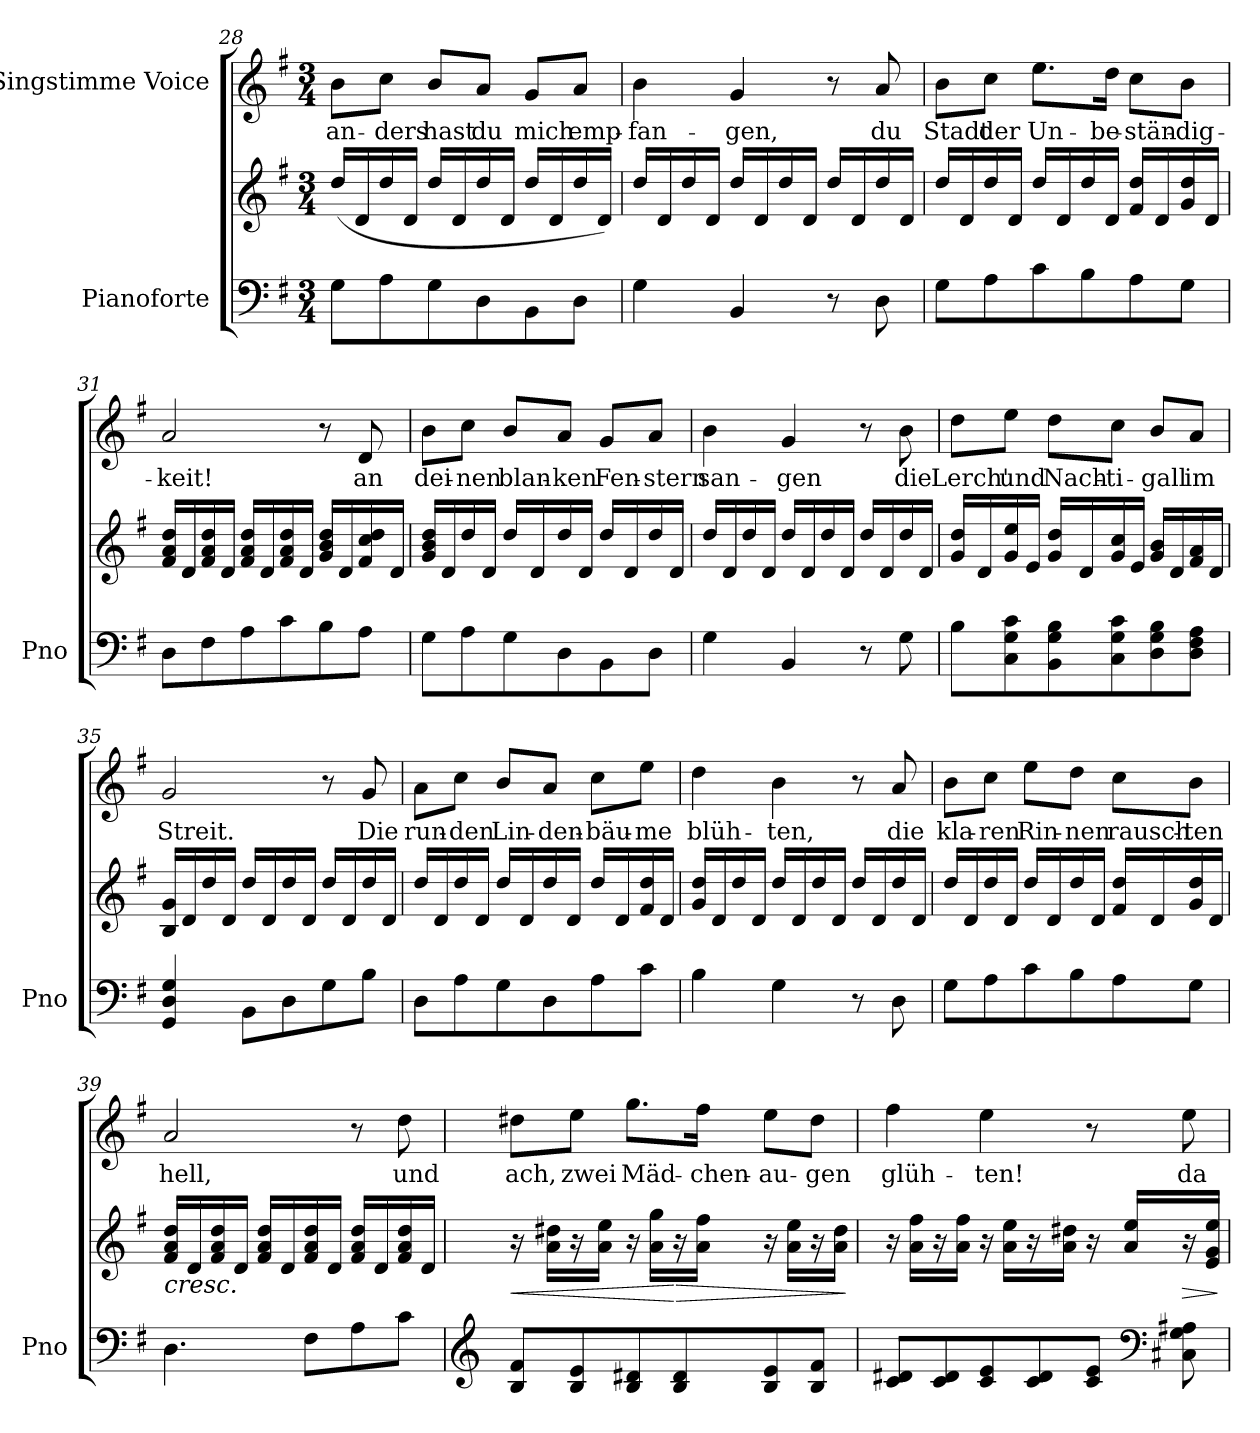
**kern	**kern	**dynam	**kern	**text
*part2	*part2	*part2	*part1	*part1
*staff3	*staff2	*staff2/3	*staff1	*staff1
*I"Pianoforte	*	*	*I"Singstimme Voice	*
*I'Pno	*	*	*	*
*clefF4	*clefG2	*	*clefG2	*
*k[f#]	*k[f#]	*	*k[f#]	*
*M3/4	*M3/4	*	*M3/4	*
=28	=28	=28	=28	=28
!	!	!	!	!LO:LY:b
8G\L	(<16dd/LL	.	8b\L	an-
.	16d/	.	.	.
!	!	!	!	!LO:LY:b
8A\	16dd/	.	8cc\J	-ders
.	16d/JJ	.	.	.
!	!	!	!	!LO:LY:b
8G\	16dd/LL	.	8b/L	hast
.	16d/	.	.	.
!	!	!	!	!LO:LY:b
8D\	16dd/	.	8a/J	du
.	16d/JJ	.	.	.
!	!	!	!	!LO:LY:b
8BB\	16dd/LL	.	8g/L	mich
.	16d/	.	.	.
!	!	!	!	!LO:LY:b
8D\J	16dd/	.	8a/J	emp-
.	16d/JJ)	.	.	.
=29	=29	=29	=29	=29
!	!	!	!	!LO:LY:b
4G\	16dd/LL	.	4b\	-fan-
.	16d/	.	.	.
.	16dd/	.	.	.
.	16d/JJ	.	.	.
!	!	!	!	!LO:LY:b
4BB/	16dd/LL	.	4g/	-gen,
.	16d/	.	.	.
.	16dd/	.	.	.
.	16d/JJ	.	.	.
8r	16dd/LL	.	8r	.
.	16d/	.	.	.
!	!	!	!	!LO:LY:b
8D\	16dd/	.	8a/	du
.	16d/JJ	.	.	.
!!LO:PB:g=z
=30	=30	=30	=30	=30
!	!	!	!	!LO:LY:b
8G\L	16dd/LL	.	8b\L	Stadt
.	16d/	.	.	.
!	!	!	!	!LO:LY:b
8A\	16dd/	.	8cc\J	der
.	16d/JJ	.	.	.
!	!	!	!	!LO:LY:b
8c\	16dd/LL	.	8.ee\L	Un-
.	16d/	.	.	.
8B\	16dd/	.	.	.
!	!	!	!	!LO:LY:b
.	16d/JJ	.	16dd\Jk	-be-
!	!	!	!	!LO:LY:b
8A\	16f#/ 16dd/LL	.	8cc\L	-stän-
.	16d/	.	.	.
!	!	!	!	!LO:LY:b
8G\J	16g/ 16dd/	.	8b\J	-dig-
.	16d/JJ	.	.	.
=31	=31	=31	=31	=31
!	!	!	!	!LO:LY:b
8D\L	16f#/ 16a/ 16dd/LL	.	2a/	-keit!
.	16d/	.	.	.
8F#\	16f#/ 16a/ 16dd/	.	.	.
.	16d/JJ	.	.	.
8A\	16f#/ 16a/ 16dd/LL	.	.	.
.	16d/	.	.	.
8c\	16f#/ 16a/ 16dd/	.	.	.
.	16d/JJ	.	.	.
8B\	16g/ 16b/ 16dd/LL	.	8r	.
.	16d/	.	.	.
!	!	!	!	!LO:LY:b
8A\J	16f#/ 16cc/ 16dd/	.	8d/	an
.	16d/JJ	.	.	.
=32	=32	=32	=32	=32
!	!	!	!	!LO:LY:b
8G\L	16g/ 16b/ 16dd/LL	.	8b\L	dei-
.	16d/	.	.	.
!	!	!	!	!LO:LY:b
8A\	16dd/	.	8cc\J	-nen
.	16d/JJ	.	.	.
!	!	!	!	!LO:LY:b
8G\	16dd/LL	.	8b/L	blan-
.	16d/	.	.	.
!	!	!	!	!LO:LY:b
8D\	16dd/	.	8a/J	-ken
.	16d/JJ	.	.	.
!	!	!	!	!LO:LY:b
8BB\	16dd/LL	.	8g/L	Fen-
.	16d/	.	.	.
!	!	!	!	!LO:LY:b
8D\J	16dd/	.	8a/J	-stern
.	16d/JJ	.	.	.
=33	=33	=33	=33	=33
!	!	!	!	!LO:LY:b
4G\	16dd/LL	.	4b\	san-
.	16d/	.	.	.
.	16dd/	.	.	.
.	16d/JJ	.	.	.
!	!	!	!	!LO:LY:b
4BB/	16dd/LL	.	4g/	-gen
.	16d/	.	.	.
.	16dd/	.	.	.
.	16d/JJ	.	.	.
8r	16dd/LL	.	8r	.
.	16d/	.	.	.
!	!	!	!	!LO:LY:b
8G\	16dd/	.	8b\	die
.	16d/JJ	.	.	.
!!LO:LB:g=z
=34	=34	=34	=34	=34
!	!	!	!	!LO:LY:b
8B\L	16g/ 16dd/LL	.	8dd\L	Lerch'
.	16d/	.	.	.
!	!	!	!	!LO:LY:b
8C\ 8G\ 8c\	16g/ 16ee/	.	8ee\J	und
.	16e/JJ	.	.	.
!	!	!	!	!LO:LY:b
8BB\ 8G\ 8B\	16g/ 16dd/LL	.	8dd\L	Nach-
.	16d/	.	.	.
!	!	!	!	!LO:LY:b
8C\ 8G\ 8c\	16g/ 16cc/	.	8cc\J	-ti-
.	16e/JJ	.	.	.
!	!	!	!	!LO:LY:b
8D\ 8G\ 8B\	16g/ 16b/LL	.	8b/L	-gall
.	16d/	.	.	.
!	!	!	!	!LO:LY:b
8D\ 8F#\ 8A\J	16f#/ 16a/	.	8a/J	im
.	16d/JJ	.	.	.
=35	=35	=35	=35	=35
!	!	!	!	!LO:LY:b
4GG/ 4D/ 4G/	16B/ 16g/LL	.	2g/	Streit.
.	16d/	.	.	.
.	16dd/	.	.	.
.	16d/JJ	.	.	.
8BB\L	16dd/LL	.	.	.
.	16d/	.	.	.
8D\	16dd/	.	.	.
.	16d/JJ	.	.	.
8G\	16dd/LL	.	8r	.
.	16d/	.	.	.
!	!	!	!	!LO:LY:b
8B\J	16dd/	.	8g/	Die
.	16d/JJ	.	.	.
=36	=36	=36	=36	=36
!	!	!	!	!LO:LY:b
8D\L	16dd/LL	.	8a\L	run-
.	16d/	.	.	.
!	!	!	!	!LO:LY:b
8A\	16dd/	.	8cc\J	-den
.	16d/JJ	.	.	.
!	!	!	!	!LO:LY:b
8G\	16dd/LL	.	8b/L	Lin-
.	16d/	.	.	.
!	!	!	!	!LO:LY:b
8D\	16dd/	.	8a/J	-den-
.	16d/JJ	.	.	.
!	!	!	!	!LO:LY:b
8A\	16dd/LL	.	8cc\L	-bäu-
.	16d/	.	.	.
!	!	!	!	!LO:LY:b
8c\J	16f#/ 16dd/	.	8ee\J	-me
.	16d/JJ	.	.	.
=37	=37	=37	=37	=37
!	!	!	!	!LO:LY:b
4B\	16g/ 16dd/LL	.	4dd\	blüh-
.	16d/	.	.	.
.	16dd/	.	.	.
.	16d/JJ	.	.	.
!	!	!	!	!LO:LY:b
4G\	16dd/LL	.	4b\	-ten,
.	16d/	.	.	.
.	16dd/	.	.	.
.	16d/JJ	.	.	.
8r	16dd/LL	.	8r	.
.	16d/	.	.	.
!	!	!	!	!LO:LY:b
8D\	16dd/	.	8a/	die
.	16d/JJ	.	.	.
!!LO:LB:g=z
=38	=38	=38	=38	=38
!	!	!	!	!LO:LY:b
8G\L	16dd/LL	.	8b\L	kla-
.	16d/	.	.	.
!	!	!	!	!LO:LY:b
8A\	16dd/	.	8cc\J	-ren
.	16d/JJ	.	.	.
!	!	!	!	!LO:LY:b
8c\	16dd/LL	.	8ee\L	Rin-
.	16d/	.	.	.
!	!	!	!	!LO:LY:b
8B\	16dd/	.	8dd\J	-nen
.	16d/JJ	.	.	.
!	!	!	!	!LO:LY:b
8A\	16f#/ 16dd/LL	.	8cc\L	rausch-
.	16d/	.	.	.
!	!	!	!	!LO:LY:b
8G\J	16g/ 16dd/	.	8b\J	-ten
.	16d/JJ	.	.	.
=39	=39	=39	=39	=39
!	!LO:TX:b:i:t=cresc.	!	!	!
!	!	!	!	!LO:LY:b
4.D\	16f#/ 16a/ 16dd/LL	.	2a/	hell,
.	16d/	.	.	.
.	16f#/ 16a/ 16dd/	.	.	.
.	16d/JJ	.	.	.
.	16f#/ 16a/ 16dd/LL	.	.	.
.	16d/	.	.	.
8F#\L	16f#/ 16a/ 16dd/	.	.	.
.	16d/JJ	.	.	.
8A\	16f#/ 16a/ 16dd/LL	.	8r	.
.	16d/	.	.	.
!	!	!	!	!LO:LY:b
8c\J	16f#/ 16a/ 16dd/	.	8dd\	und
.	16d/JJ	.	.	.
=40	=40	=40	=40	=40
*clefG2	*	*	*	*
!	!	!LO:HP:b	!	!LO:LY:b
8B/ 8f#/L	16r	<	8dd#X\L	ach,
.	16a\ 16dd#X\LL	.	.	.
!	!	!	!	!LO:LY:b
8B/ 8e/	16r	.	8ee\J	zwei
.	16a\ 16ee\JJ	.	.	.
!	!	!	!	!LO:LY:b
8B/ 8d#X/	16r	.	8.gg\L	Mäd-
.	16a\ 16gg\LL	.	.	.
!	!	!LO:HP:n=1:b	!	!
8B/ 8d#/	16r	[ >	.	.
!	!	!	!	!LO:LY:b
.	16a\ 16ff#\JJ	.	16ff#\Jk	-chen-
!	!	!	!	!LO:LY:b
8B/ 8e/	16r	.	8ee\L	-au-
.	16a\ 16ee\LL	.	.	.
!	!	!	!	!LO:LY:b
8B/ 8f#/J	16r	.	8dd#\J	-gen
.	16a\ 16dd#\JJ	.	.	.
.	.	]	.	.
!!LO:PB:g=z
=41	=41	=41	=41	=41
!	!	!	!	!LO:LY:b
8c/ 8d#X/L	16r	.	4ff#\	glüh-
.	16a\ 16ff#\LL	.	.	.
8c/ 8d#/	16r	.	.	.
.	16a\ 16ff#\JJ	.	.	.
!	!	!	!	!LO:LY:b
8c/ 8e/	16r	.	4ee\	-ten!
.	16a\ 16ee\LL	.	.	.
8c/ 8d#/	16r	.	.	.
.	16a\ 16dd#X\JJ	.	.	.
8c/ 8e/J	16r	.	8r	.
.	16a/ 16ee/LL	.	.	.
*clefF4	*	*	*	*
!	!	!LO:HP:b	!	!LO:LY:b
8C#X\ 8G\ 8A#X\	16r	>	8ee\	da
.	16e/ 16g/ 16ee/JJ	.	.	.
.	.	]	.	.
=	=	=	=	=
*-	*-	*-	*-	*-
